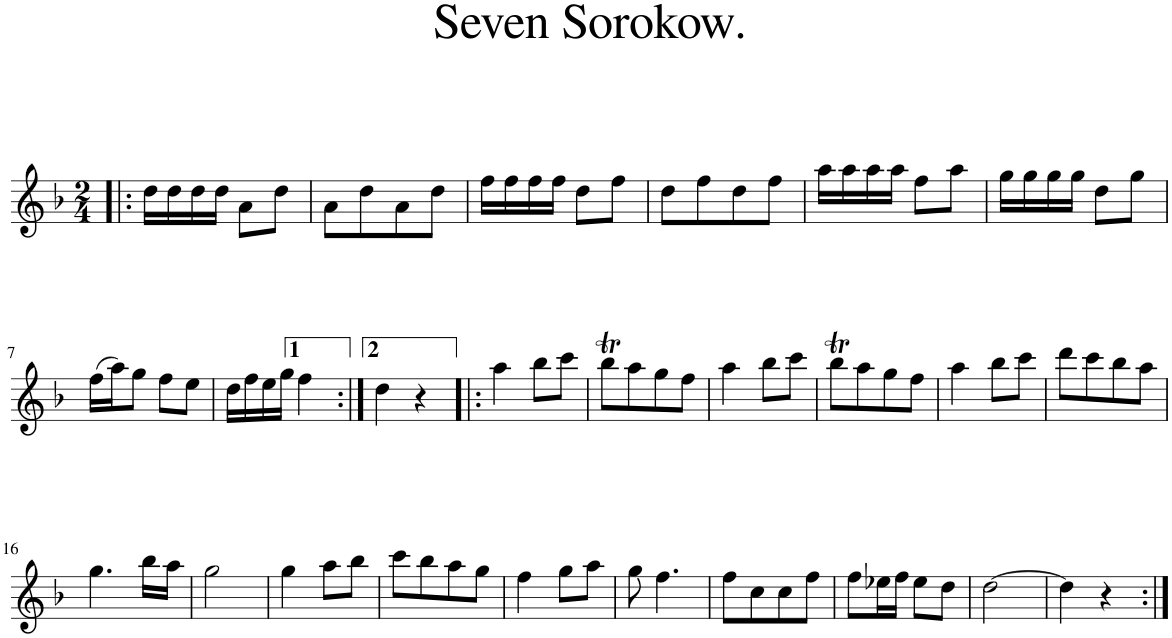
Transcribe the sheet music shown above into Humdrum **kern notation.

**kern
*part1
*staff1
*I"Piano
*I'Pno.
*clefG2
*k[b-]
*d:
*M2/4
=1!|:
16dd\LL
16dd\
16dd\
16dd\JJ
8a\L
8dd\J
=2
8a\L
8dd\
8a\
8dd\J
=3
16ff\LL
16ff\
16ff\
16ff\JJ
8dd\L
8ff\J
=4
8dd\L
8ff\
8dd\
8ff\J
=5
16aa\LL
16aa\
16aa\
16aa\JJ
8ff\L
8aa\J
=6
16gg\LL
16gg\
16gg\
16gg\JJ
8dd\L
8gg\J
!!LO:LB:g=z
=7
(16ff\LL
16aa\J)
8gg\J
8ff\L
8ee\J
=8
16dd\LL
16ff\
16ee\
16gg\JJ
4ff\
=9:|!
4dd\
4r
=10!|:
4aa\
8bb-\L
8ccc\J
=11
8bb-T\L
8aa\
8gg\
8ff\J
=12
4aa\
8bb-\L
8ccc\J
=13
8bb-T\L
8aa\
8gg\
8ff\J
=14
4aa\
8bb-\L
8ccc\J
=15
8ddd\L
8ccc\
8bb-\
8aa\J
!!LO:LB:g=z
=16
4.gg\
16bb-\LL
16aa\JJ
=17
2gg\
=18
4gg\
8aa\L
8bb-\J
=19
8ccc\L
8bb-\
8aa\
8gg\J
=20
4ff\
8gg\L
8aa\J
=21
8gg\
4.ff\
=22
8ff\L
8cc\
8cc\
8ff\J
=23
8ff\L
16ee-X\L
16ff\JJ
8ee-\L
8dd\J
=24
[2dd\
=25
4dd\]
4r
=:|!
*-
